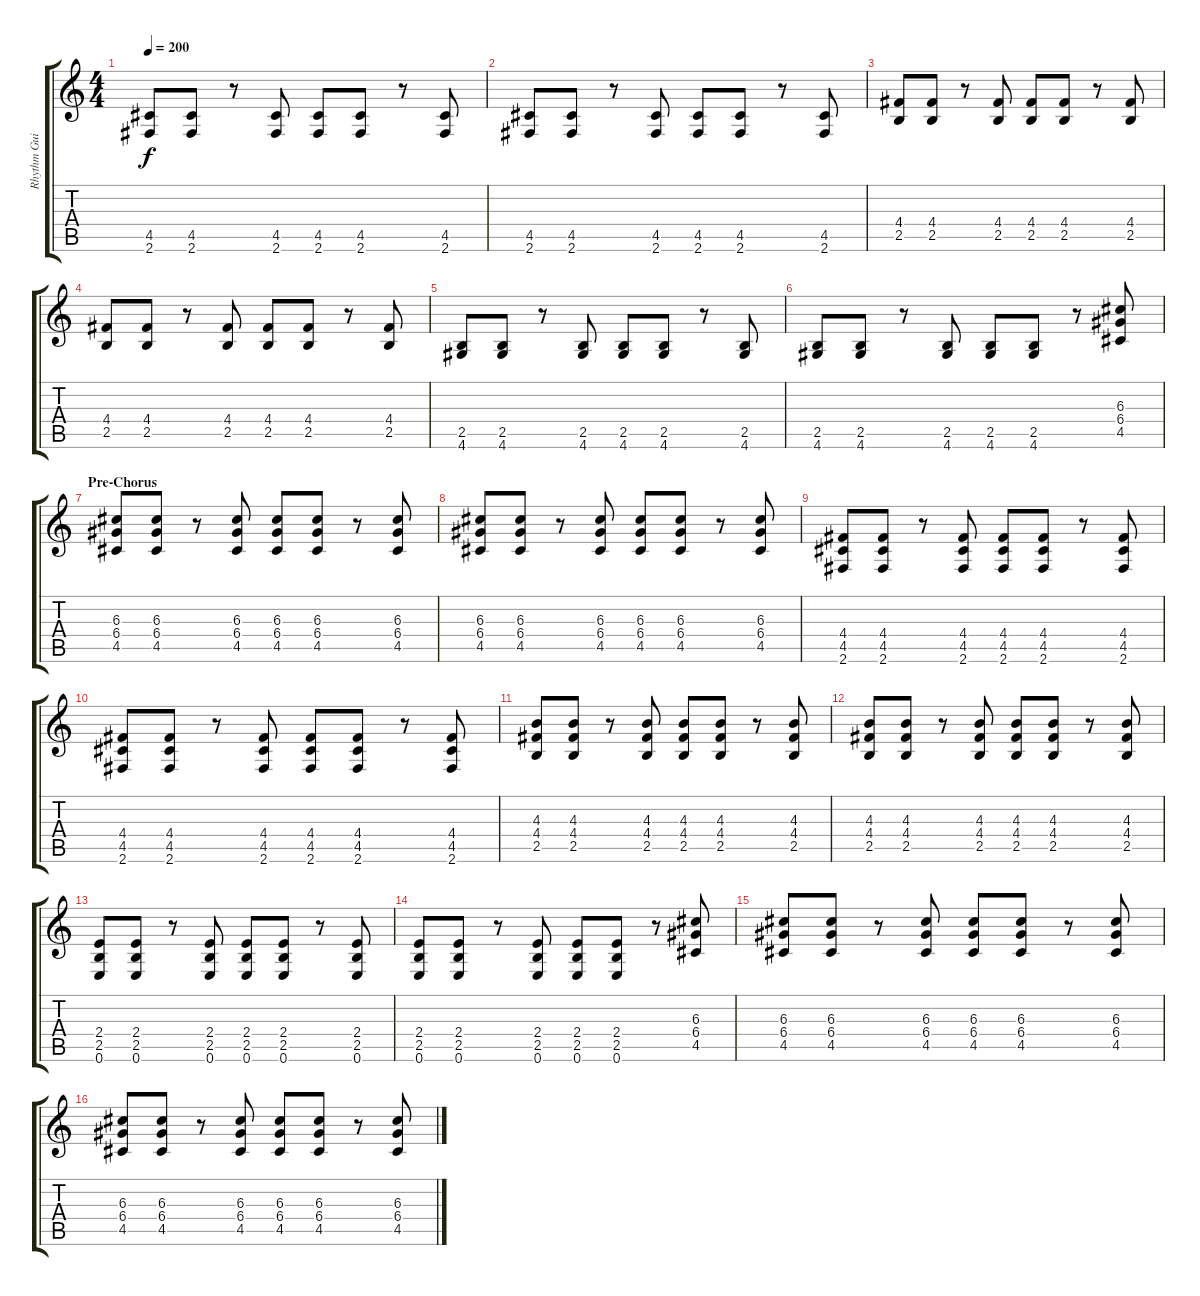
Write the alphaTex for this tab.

\track ("Rhythm Guitar (Art)" "Rhythm Gui") {instrument distortionguitar}
\staff {score tabs}
\tuning (E4 B3 G3 D3 A2 E2) {hide}
\ts (4 4)
\tempo 200
\clef g2
\ks c
(4.5 2.6).8{dy f} (4.5 2.6).8 r.8 (4.5 2.6).8 (4.5 2.6).8 (4.5 2.6).8 r.8 (4.5 2.6).8 |
(4.5 2.6).8 (4.5 2.6).8 r.8 (4.5 2.6).8 (4.5 2.6).8 (4.5 2.6).8 r.8 (4.5 2.6).8 |
(4.4 2.5).8 (4.4 2.5).8 r.8 (4.4 2.5).8 (4.4 2.5).8 (4.4 2.5).8 r.8 (4.4 2.5).8 |
(4.4 2.5).8 (4.4 2.5).8 r.8 (4.4 2.5).8 (4.4 2.5).8 (4.4 2.5).8 r.8 (4.4 2.5).8 |
(2.5 4.6).8 (2.5 4.6).8 r.8 (2.5 4.6).8 (2.5 4.6).8 (2.5 4.6).8 r.8 (2.5 4.6).8 |
(2.5 4.6).8 (2.5 4.6).8 r.8 (2.5 4.6).8 (2.5 4.6).8 (2.5 4.6).8 r.8 (6.3 6.4 4.5).8 |
\section ("" "Pre-Chorus")
(6.3 6.4 4.5).8 (6.3 6.4 4.5).8 r.8 (6.3 6.4 4.5).8 (6.3 6.4 4.5).8 (6.3 6.4 4.5).8 r.8 (6.3 6.4 4.5).8 |
(6.3 6.4 4.5).8 (6.3 6.4 4.5).8 r.8 (6.3 6.4 4.5).8 (6.3 6.4 4.5).8 (6.3 6.4 4.5).8 r.8 (6.3 6.4 4.5).8 |
(4.4 4.5 2.6).8 (4.4 4.5 2.6).8 r.8 (4.4 4.5 2.6).8 (4.4 4.5 2.6).8 (4.4 4.5 2.6).8 r.8 (4.4 4.5 2.6).8 |
(4.4 4.5 2.6).8 (4.4 4.5 2.6).8 r.8 (4.4 4.5 2.6).8 (4.4 4.5 2.6).8 (4.4 4.5 2.6).8 r.8 (4.4 4.5 2.6).8 |
(4.3 4.4 2.5).8 (4.3 4.4 2.5).8 r.8 (4.3 4.4 2.5).8 (4.3 4.4 2.5).8 (4.3 4.4 2.5).8 r.8 (4.3 4.4 2.5).8 |
(4.3 4.4 2.5).8 (4.3 4.4 2.5).8 r.8 (4.3 4.4 2.5).8 (4.3 4.4 2.5).8 (4.3 4.4 2.5).8 r.8 (4.3 4.4 2.5).8 |
(2.4 2.5 0.6).8 (2.4 2.5 0.6).8 r.8 (2.4 2.5 0.6).8 (2.4 2.5 0.6).8 (2.4 2.5 0.6).8 r.8 (2.4 2.5 0.6).8 |
(2.4 2.5 0.6).8 (2.4 2.5 0.6).8 r.8 (2.4 2.5 0.6).8 (2.4 2.5 0.6).8 (2.4 2.5 0.6).8 r.8 (6.3 6.4 4.5).8 |
(6.3 6.4 4.5).8 (6.3 6.4 4.5).8 r.8 (6.3 6.4 4.5).8 (6.3 6.4 4.5).8 (6.3 6.4 4.5).8 r.8 (6.3 6.4 4.5).8 |
(6.3 6.4 4.5).8 (6.3 6.4 4.5).8 r.8 (6.3 6.4 4.5).8 (6.3 6.4 4.5).8 (6.3 6.4 4.5).8 r.8 (6.3 6.4 4.5).8
